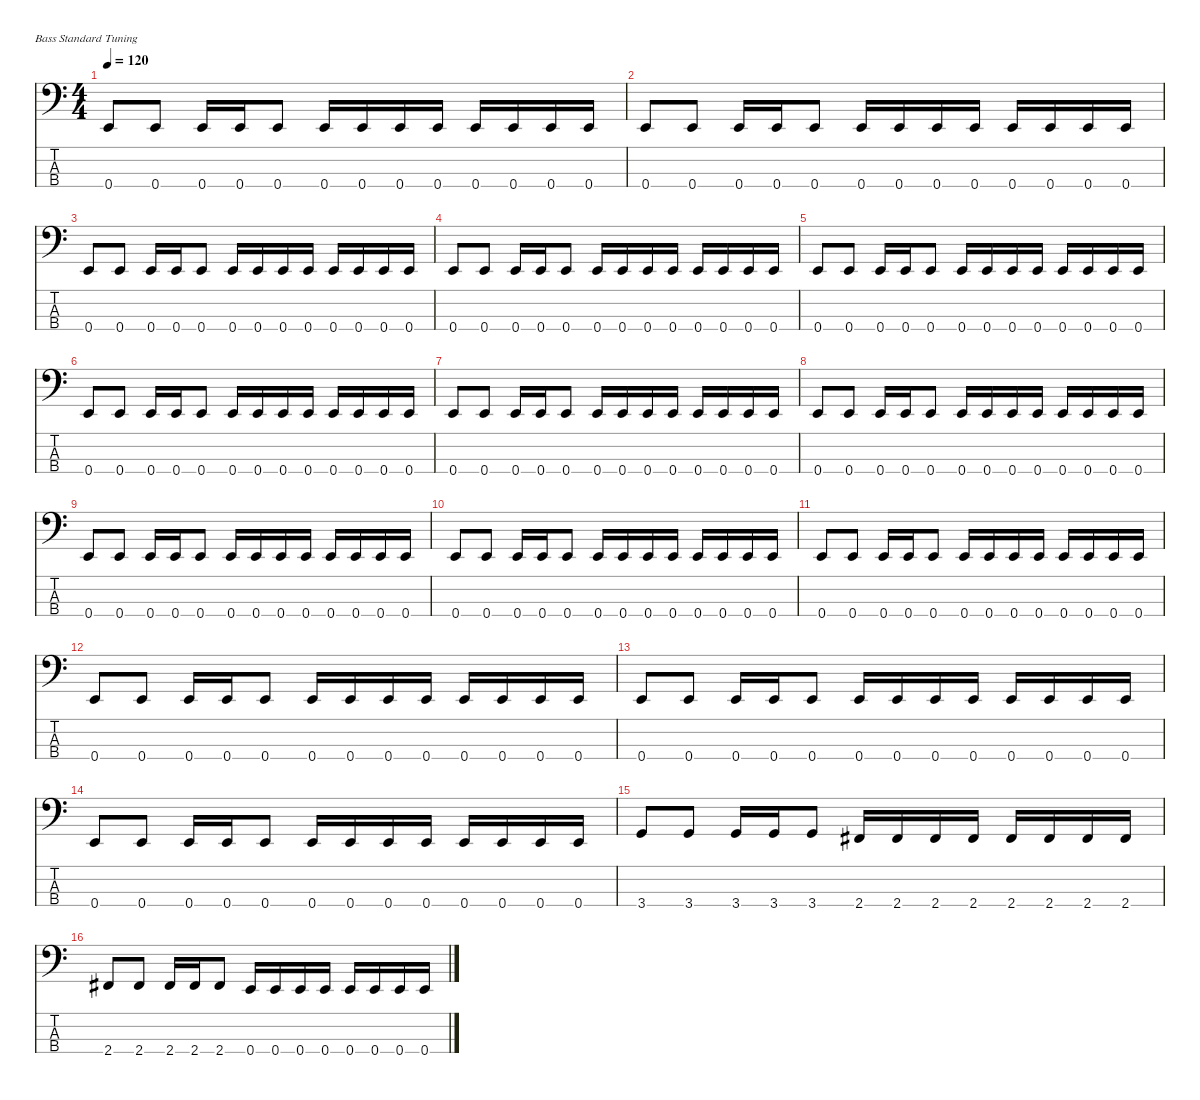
\defaultSystemsLayout 4
\hideDynamics
\bracketExtendMode nobrackets
\singleTrackTrackNamePolicy hidden
\multiTrackTrackNamePolicy hidden
\otherSystemsTrackNameOrientation horizontal
\track ("Newsted" "el.bs.") {instrument electricbassfinger}
\staff {score tabs}
\tuning (G2 D2 A1 E1)
\ts (4 4)
\tempo 120
\clef f4
\ks c
0.4.8{dy f instrument electricbassfinger beam Up} 0.4.8{beam Up} 0.4.16{beam Up} 0.4.16{beam Up} 0.4.8{beam Up} 0.4.16{beam Up} 0.4.16{beam Up} 0.4.16{beam Up} 0.4.16{beam Up} 0.4.16{beam Up} 0.4.16{beam Up} 0.4.16{beam Up} 0.4.16{beam Up} |
0.4.8{beam Up} 0.4.8{beam Up} 0.4.16{beam Up} 0.4.16{beam Up} 0.4.8{beam Up} 0.4.16{beam Up} 0.4.16{beam Up} 0.4.16{beam Up} 0.4.16{beam Up} 0.4.16{beam Up} 0.4.16{beam Up} 0.4.16{beam Up} 0.4.16{beam Up} |
0.4.8{beam Up} 0.4.8{beam Up} 0.4.16{beam Up} 0.4.16{beam Up} 0.4.8{beam Up} 0.4.16{beam Up} 0.4.16{beam Up} 0.4.16{beam Up} 0.4.16{beam Up} 0.4.16{beam Up} 0.4.16{beam Up} 0.4.16{beam Up} 0.4.16{beam Up} |
0.4.8{beam Up} 0.4.8{beam Up} 0.4.16{beam Up} 0.4.16{beam Up} 0.4.8{beam Up} 0.4.16{beam Up} 0.4.16{beam Up} 0.4.16{beam Up} 0.4.16{beam Up} 0.4.16{beam Up} 0.4.16{beam Up} 0.4.16{beam Up} 0.4.16{beam Up} |
0.4.8{beam Up} 0.4.8{beam Up} 0.4.16{beam Up} 0.4.16{beam Up} 0.4.8{beam Up} 0.4.16{beam Up} 0.4.16{beam Up} 0.4.16{beam Up} 0.4.16{beam Up} 0.4.16{beam Up} 0.4.16{beam Up} 0.4.16{beam Up} 0.4.16{beam Up} |
0.4.8{beam Up} 0.4.8{beam Up} 0.4.16{beam Up} 0.4.16{beam Up} 0.4.8{beam Up} 0.4.16{beam Up} 0.4.16{beam Up} 0.4.16{beam Up} 0.4.16{beam Up} 0.4.16{beam Up} 0.4.16{beam Up} 0.4.16{beam Up} 0.4.16{beam Up} |
0.4.8{beam Up} 0.4.8{beam Up} 0.4.16{beam Up} 0.4.16{beam Up} 0.4.8{beam Up} 0.4.16{beam Up} 0.4.16{beam Up} 0.4.16{beam Up} 0.4.16{beam Up} 0.4.16{beam Up} 0.4.16{beam Up} 0.4.16{beam Up} 0.4.16{beam Up} |
0.4.8{beam Up} 0.4.8{beam Up} 0.4.16{beam Up} 0.4.16{beam Up} 0.4.8{beam Up} 0.4.16{beam Up} 0.4.16{beam Up} 0.4.16{beam Up} 0.4.16{beam Up} 0.4.16{beam Up} 0.4.16{beam Up} 0.4.16{beam Up} 0.4.16{beam Up} |
0.4.8{beam Up} 0.4.8{beam Up} 0.4.16{beam Up} 0.4.16{beam Up} 0.4.8{beam Up} 0.4.16{beam Up} 0.4.16{beam Up} 0.4.16{beam Up} 0.4.16{beam Up} 0.4.16{beam Up} 0.4.16{beam Up} 0.4.16{beam Up} 0.4.16{beam Up} |
0.4.8{beam Up} 0.4.8{beam Up} 0.4.16{beam Up} 0.4.16{beam Up} 0.4.8{beam Up} 0.4.16{beam Up} 0.4.16{beam Up} 0.4.16{beam Up} 0.4.16{beam Up} 0.4.16{beam Up} 0.4.16{beam Up} 0.4.16{beam Up} 0.4.16{beam Up} |
0.4.8{beam Up} 0.4.8{beam Up} 0.4.16{beam Up} 0.4.16{beam Up} 0.4.8{beam Up} 0.4.16{beam Up} 0.4.16{beam Up} 0.4.16{beam Up} 0.4.16{beam Up} 0.4.16{beam Up} 0.4.16{beam Up} 0.4.16{beam Up} 0.4.16{beam Up} |
0.4.8{beam Up} 0.4.8{beam Up} 0.4.16{beam Up} 0.4.16{beam Up} 0.4.8{beam Up} 0.4.16{beam Up} 0.4.16{beam Up} 0.4.16{beam Up} 0.4.16{beam Up} 0.4.16{beam Up} 0.4.16{beam Up} 0.4.16{beam Up} 0.4.16{beam Up} |
0.4.8{beam Up} 0.4.8{beam Up} 0.4.16{beam Up} 0.4.16{beam Up} 0.4.8{beam Up} 0.4.16{beam Up} 0.4.16{beam Up} 0.4.16{beam Up} 0.4.16{beam Up} 0.4.16{beam Up} 0.4.16{beam Up} 0.4.16{beam Up} 0.4.16{beam Up} |
0.4.8{beam Up} 0.4.8{beam Up} 0.4.16{beam Up} 0.4.16{beam Up} 0.4.8{beam Up} 0.4.16{beam Up} 0.4.16{beam Up} 0.4.16{beam Up} 0.4.16{beam Up} 0.4.16{beam Up} 0.4.16{beam Up} 0.4.16{beam Up} 0.4.16{beam Up} |
3.4.8{beam Up} 3.4.8{beam Up} 3.4.16{beam Up} 3.4.16{beam Up} 3.4.8{beam Up} 2.4{acc #}.16{beam Up} 2.4{acc #}.16{beam Up} 2.4{acc #}.16{beam Up} 2.4{acc #}.16{beam Up} 2.4{acc #}.16{beam Up} 2.4{acc #}.16{beam Up} 2.4{acc #}.16{beam Up} 2.4{acc #}.16{beam Up} |
2.4{acc #}.8{beam Up} 2.4{acc #}.8{beam Up} 2.4{acc #}.16{beam Up} 2.4{acc #}.16{beam Up} 2.4{acc #}.8{beam Up} 0.4.16{beam Up} 0.4.16{beam Up} 0.4.16{beam Up} 0.4.16{beam Up} 0.4.16{beam Up} 0.4.16{beam Up} 0.4.16{beam Up} 0.4.16{beam Up}
